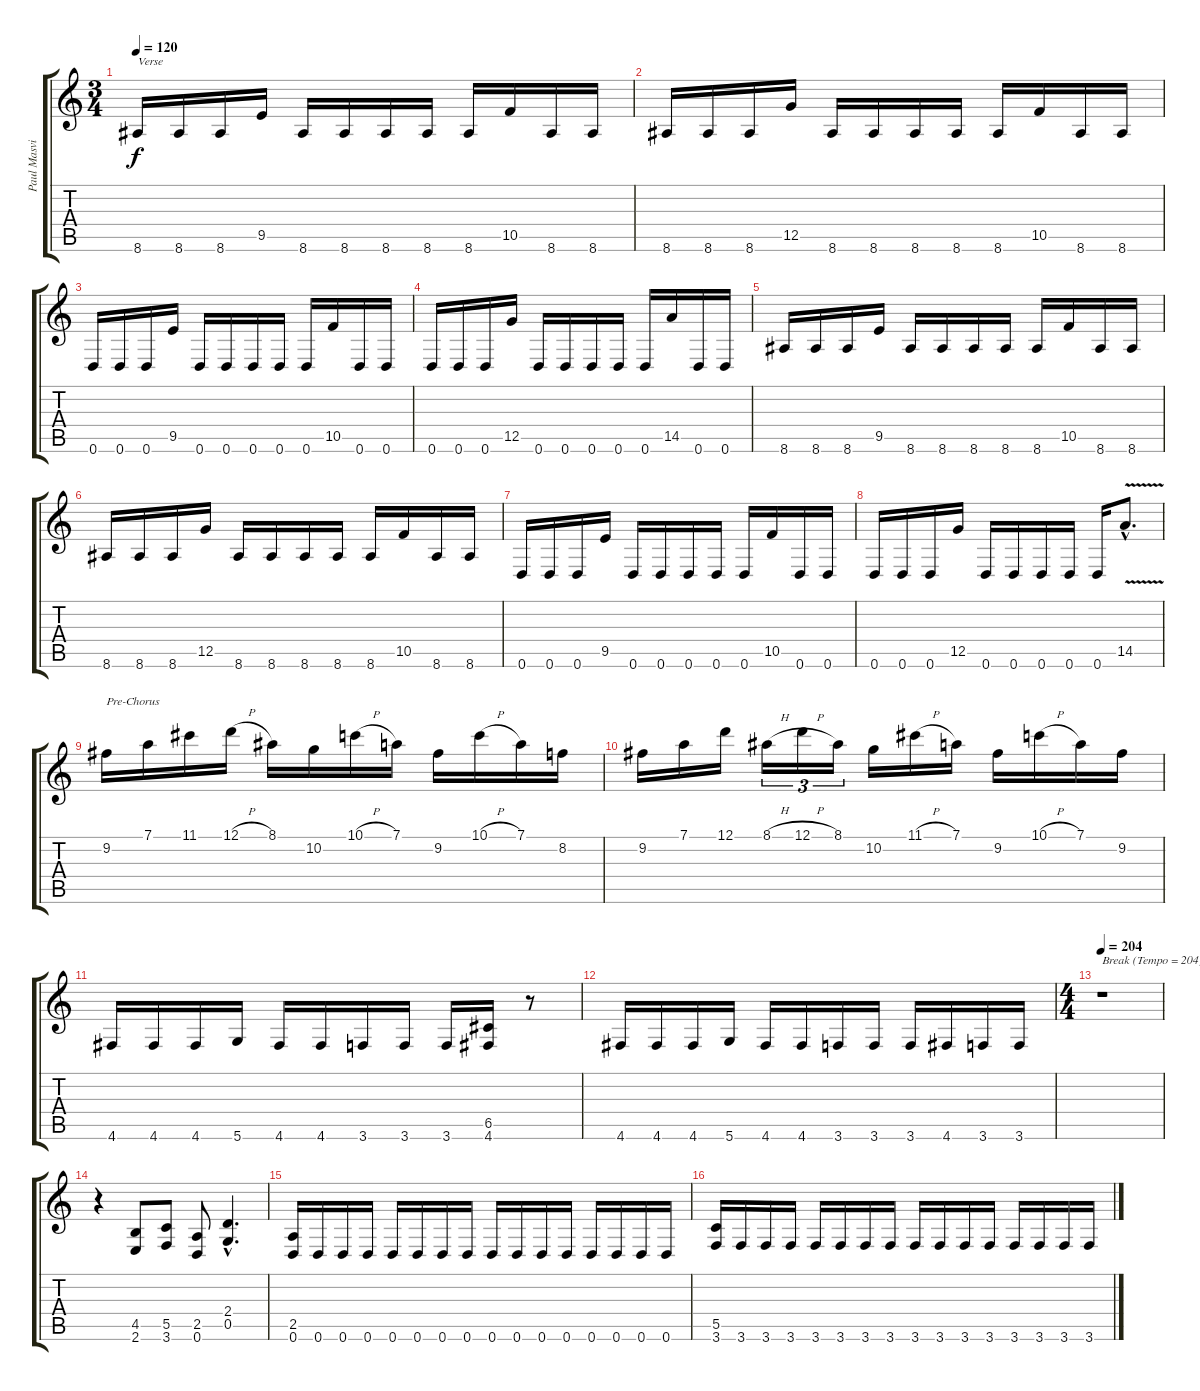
\track ("Paul Masvidal" "Paul Masvi") {instrument distortionguitar}
\staff {score tabs}
\tuning (D4 A3 F3 C3 G2 D2) {hide}
\ts (3 4)
\tempo 120
\clef g2
\ks c
8.6.16{txt "Verse" dy f volume 14 instrument distortionguitar} 8.6.16 8.6.16 9.5.16 8.6.16 8.6.16 8.6.16 8.6.16 8.6.16 10.5.16 8.6.16 8.6.16 |
8.6.16 8.6.16 8.6.16 12.5.16 8.6.16 8.6.16 8.6.16 8.6.16 8.6.16 10.5.16 8.6.16 8.6.16 |
0.6.16 0.6.16 0.6.16 9.5.16 0.6.16 0.6.16 0.6.16 0.6.16 0.6.16 10.5.16 0.6.16 0.6.16 |
0.6.16 0.6.16 0.6.16 12.5.16 0.6.16 0.6.16 0.6.16 0.6.16 0.6.16 14.5.16 0.6.16 0.6.16 |
8.6.16 8.6.16 8.6.16 9.5.16 8.6.16 8.6.16 8.6.16 8.6.16 8.6.16 10.5.16 8.6.16 8.6.16 |
8.6.16 8.6.16 8.6.16 12.5.16 8.6.16 8.6.16 8.6.16 8.6.16 8.6.16 10.5.16 8.6.16 8.6.16 |
0.6.16 0.6.16 0.6.16 9.5.16 0.6.16 0.6.16 0.6.16 0.6.16 0.6.16 10.5.16 0.6.16 0.6.16 |
0.6.16 0.6.16 0.6.16 12.5.16 0.6.16 0.6.16 0.6.16 0.6.16 0.6.16 14.5{v hac}.8{d} |
9.2.16{txt "Pre-Chorus"} 7.1.16 11.1.16 12.1{h}.16 8.1.16 10.2.16 10.1{h}.16 7.1.16 9.2.16 10.1{h}.16 7.1.16 8.2.16 |
9.2.16 7.1.16 12.1.16 8.1{h}.16{tu (3 2)} 12.1{h}.16{tu (3 2)} 8.1.16{tu (3 2)} 10.2.16 11.1{h}.16 7.1.16 9.2.16 10.1{h}.16 7.1.16 9.2.16 |
4.6.16 4.6.16 4.6.16 5.6.16 4.6.16 4.6.16 3.6.16 3.6.16 3.6.16 (6.5 4.6).16 r.8 |
4.6.16 4.6.16 4.6.16 5.6.16 4.6.16 4.6.16 3.6.16 3.6.16 3.6.16 4.6.16 3.6.16 3.6.16 |
\ts (4 4)
\tempo 204
r.1{txt "Break (Tempo = 204)"} |
r.4 (4.5 2.6).8 (5.5 3.6).8 (2.5 0.6).8 (2.4{hac} 0.5{hac}).4{d} |
(2.5 0.6).16 0.6.16 0.6.16 0.6.16 0.6.16 0.6.16 0.6.16 0.6.16 0.6.16 0.6.16 0.6.16 0.6.16 0.6.16 0.6.16 0.6.16 0.6.16 |
(5.5 3.6).16 3.6.16 3.6.16 3.6.16 3.6.16 3.6.16 3.6.16 3.6.16 3.6.16 3.6.16 3.6.16 3.6.16 3.6.16 3.6.16 3.6.16 3.6.16
